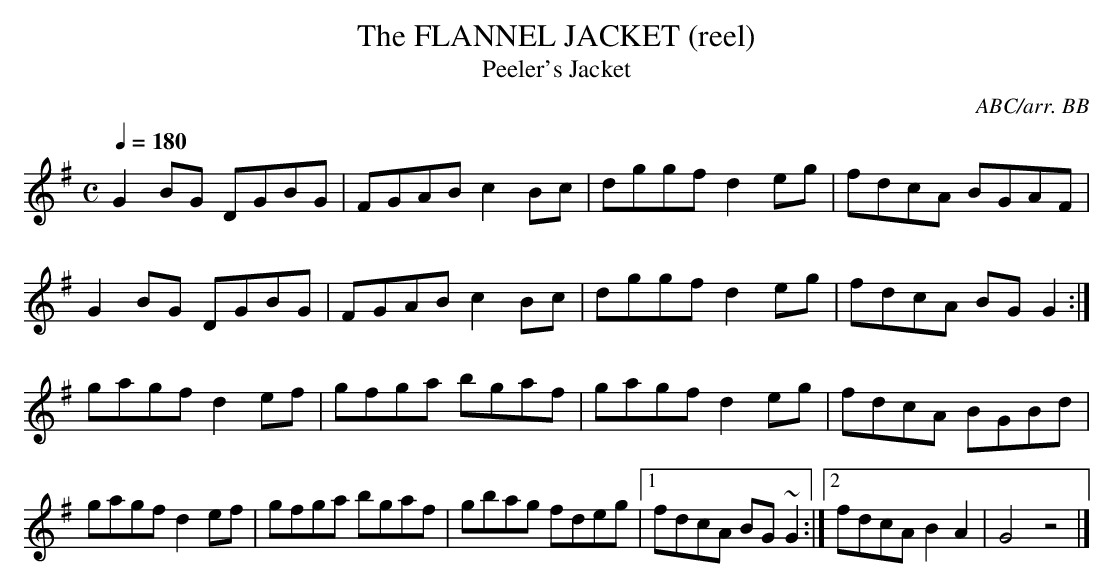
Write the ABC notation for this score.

X:1
T:FLANNEL JACKET (reel), The
T:Peeler's Jacket
C:ABC/arr. BB
Q:1/4=180
M:C
K:G
G2BG DGBG|FGAB c2Bc|dggf d2eg|fdcA BGAF|
G2BG DGBG|FGAB c2Bc|dggf d2eg|fdcA BGG2:|
gagf d2ef|gfga bgaf|gagf d2eg|fdcA BGBd|
gagf d2ef|gfga bgaf|gbag fdeg|1 fdcA BG~G2:|\
[2 fdcA B2A2|G4z4|]
